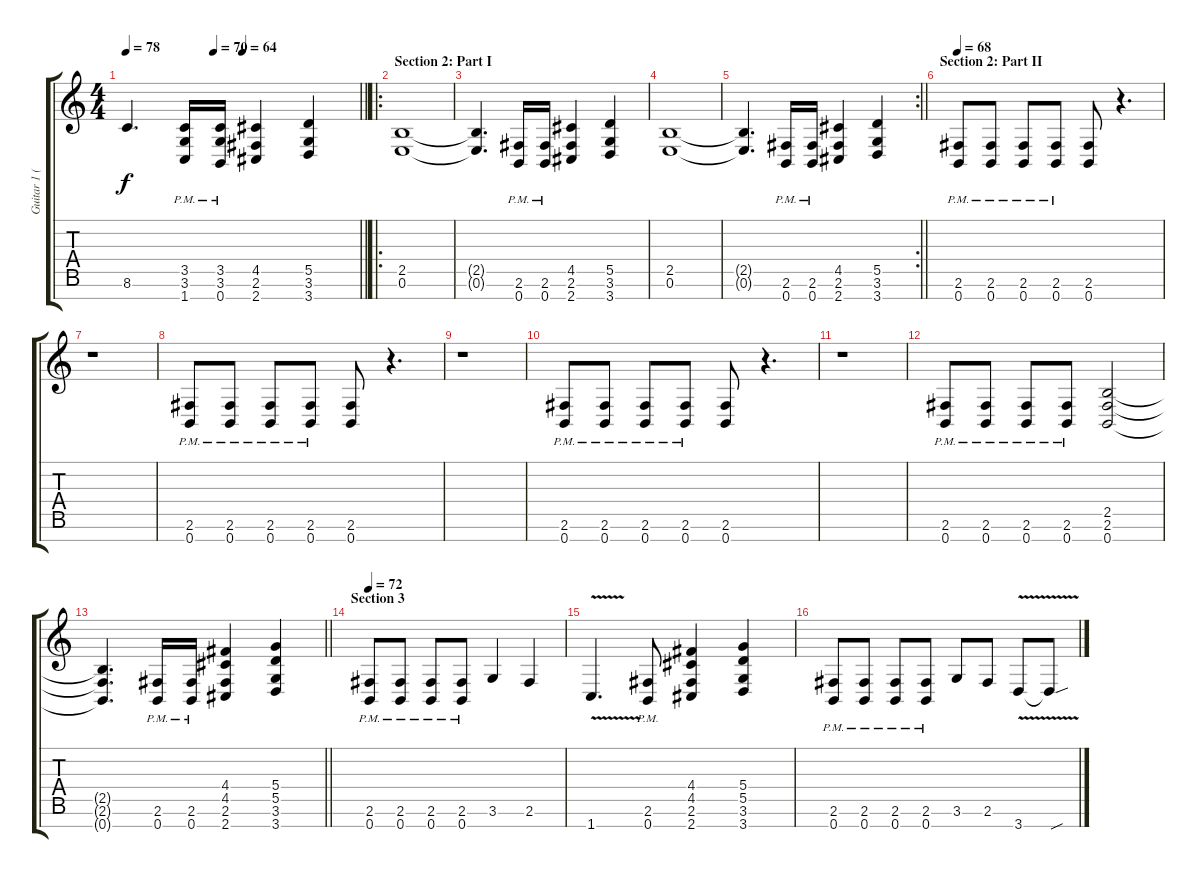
\track ("Guitar 1 (Distortion)" "Guitar 1 (") {instrument distortionguitar}
\staff {score tabs}
\tuning (E4 B3 G3 D3 A2 E2 B1) {hide}
\ts (4 4)
\tempo 78
\tempo (70 0.375)
\tempo (64 0.5)
\clef g2
\barLineRight lightlight
\ks c
8.6.4{d dy f} (3.5{pm} 3.6{pm} 1.7{pm}).16 (3.5{pm} 3.6{pm} 0.7{pm}).16 (4.5 2.6 2.7).4 (5.5 3.6 3.7).4 |
\ro
\section ("" "Section 2: Part I")
(2.5 0.6).1 |
(2.5{t} 0.6{t}).4{d} (2.6{pm} 0.7{pm}).16 (2.6{pm} 0.7{pm}).16 (4.5 2.6 2.7).4 (5.5 3.6 3.7).4 |
(2.5 0.6).1 |
\rc 2
\barLineRight lightlight
(2.5{t} 0.6{t}).4{d} (2.6{pm} 0.7{pm}).16 (2.6{pm} 0.7{pm}).16 (4.5 2.6 2.7).4 (5.5 3.6 3.7).4 |
\section ("" "Section 2: Part II")
\tempo 68
(2.6{pm} 0.7{pm}).8 (2.6{pm} 0.7{pm}).8 (2.6{pm} 0.7{pm}).8 (2.6{pm} 0.7{pm}).8 (2.6 0.7).8 r.4{d} |
r.1 |
(2.6{pm} 0.7{pm}).8 (2.6{pm} 0.7{pm}).8 (2.6{pm} 0.7{pm}).8 (2.6{pm} 0.7{pm}).8 (2.6 0.7).8 r.4{d} |
r.1 |
(2.6{pm} 0.7{pm}).8 (2.6{pm} 0.7{pm}).8 (2.6{pm} 0.7{pm}).8 (2.6{pm} 0.7{pm}).8 (2.6 0.7).8 r.4{d} |
r.1 |
(2.6{pm} 0.7{pm}).8 (2.6{pm} 0.7{pm}).8 (2.6{pm} 0.7{pm}).8 (2.6{pm} 0.7{pm}).8 (2.5 2.6 0.7).2 |
\barLineRight lightlight
(2.5{t} 2.6{t} 0.7{t}).4{d} (2.6{pm} 0.7{pm}).16 (2.6{pm} 0.7{pm}).16 (4.4 4.5 2.6 2.7).4 (5.4 5.5 3.6 3.7).4 |
\section ("" "Section 3")
\tempo 72
(2.6{pm} 0.7{pm}).8 (2.6{pm} 0.7{pm}).8 (2.6{pm} 0.7{pm}).8 (2.6{pm} 0.7{pm}).8 3.6.4 2.6.4 |
1.7{v}.4{d} (2.6{pm} 0.7{pm}).8 (4.4 4.5 2.6 2.7).4 (5.4 5.5 3.6 3.7).4 |
(2.6{pm} 0.7{pm}).8 (2.6{pm} 0.7{pm}).8 (2.6{pm} 0.7{pm}).8 (2.6{pm} 0.7{pm}).8 3.6.8 2.6.8 3.7{v}.8 3.7{sou t}.8
